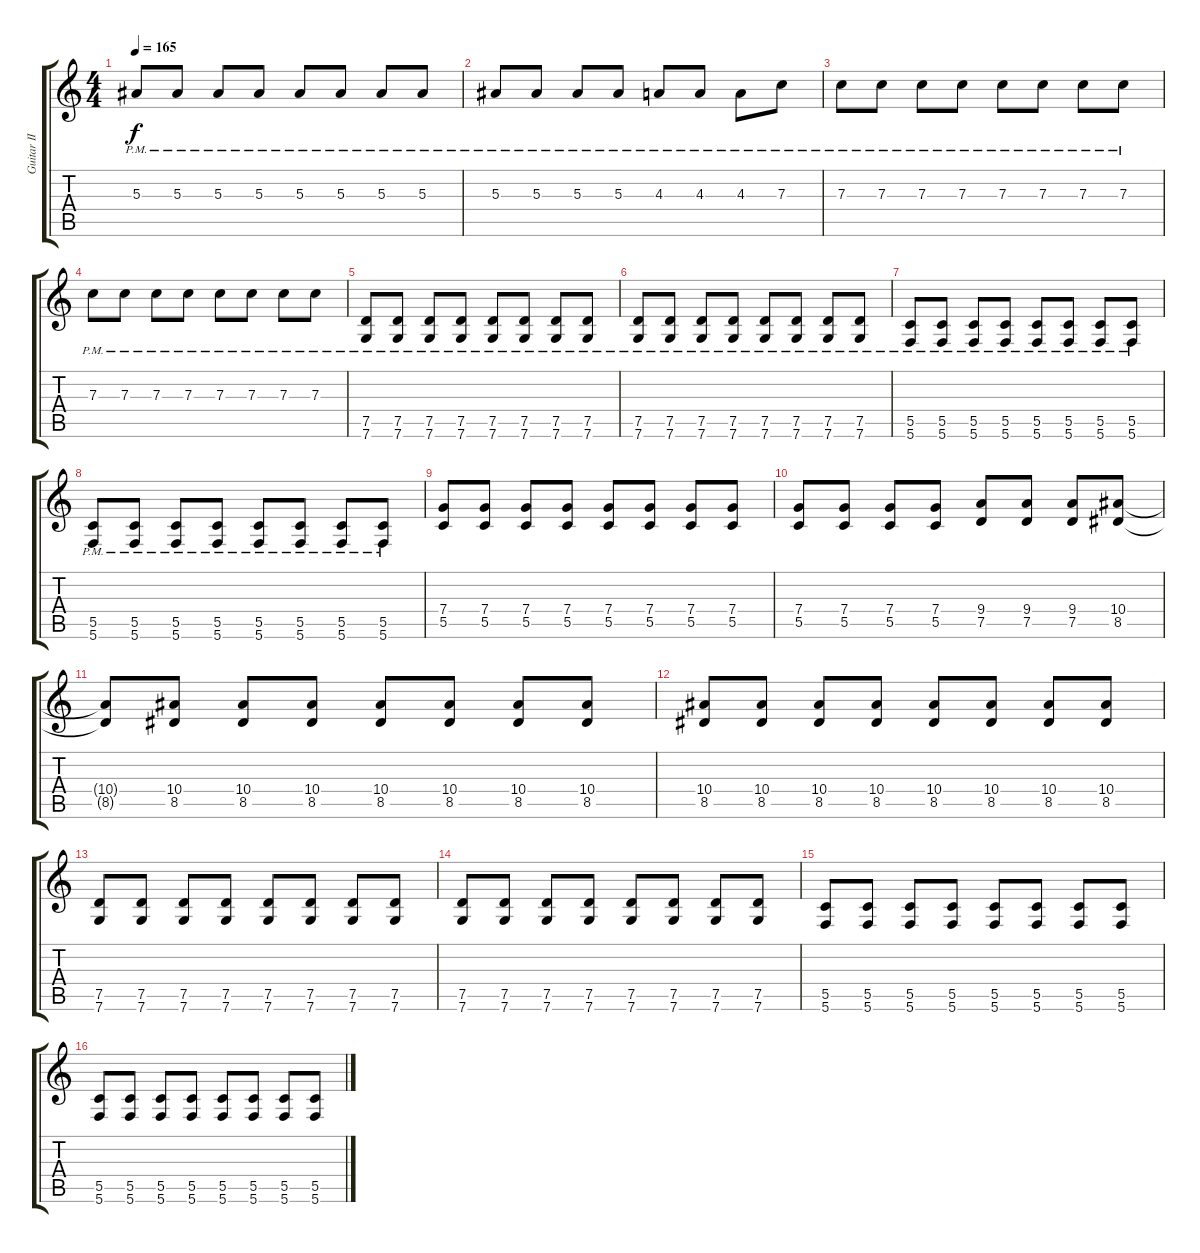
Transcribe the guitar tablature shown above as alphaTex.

\track ("Guitar II" "Guitar II") {instrument overdrivenguitar}
\staff {score tabs}
\tuning (D4 A3 F3 C3 G2 C2) {hide}
\ts (4 4)
\tempo 165
\clef g2
\ks c
5.3{pm}.8{dy f} 5.3{pm}.8 5.3{pm}.8 5.3{pm}.8 5.3{pm}.8 5.3{pm}.8 5.3{pm}.8 5.3{pm}.8 |
5.3{pm}.8 5.3{pm}.8 5.3{pm}.8 5.3{pm}.8 4.3{pm}.8 4.3{pm}.8 4.3{pm}.8 7.3{pm}.8 |
7.3{pm}.8 7.3{pm}.8 7.3{pm}.8 7.3{pm}.8 7.3{pm}.8 7.3{pm}.8 7.3{pm}.8 7.3{pm}.8 |
7.3{pm}.8 7.3{pm}.8 7.3{pm}.8 7.3{pm}.8 7.3{pm}.8 7.3{pm}.8 7.3{pm}.8 7.3{pm}.8 |
(7.5 7.6{pm}).8 (7.5 7.6{pm}).8 (7.5 7.6{pm}).8 (7.5 7.6{pm}).8 (7.5 7.6{pm}).8 (7.5 7.6{pm}).8 (7.5 7.6{pm}).8 (7.5 7.6{pm}).8 |
(7.5 7.6{pm}).8 (7.5 7.6{pm}).8 (7.5 7.6{pm}).8 (7.5 7.6{pm}).8 (7.5 7.6{pm}).8 (7.5 7.6{pm}).8 (7.5 7.6{pm}).8 (7.5 7.6{pm}).8 |
(5.5 5.6{pm}).8 (5.5 5.6{pm}).8 (5.5 5.6{pm}).8 (5.5 5.6{pm}).8 (5.5 5.6{pm}).8 (5.5 5.6{pm}).8 (5.5 5.6{pm}).8 (5.5 5.6{pm}).8 |
(5.5 5.6{pm}).8 (5.5 5.6{pm}).8 (5.5 5.6{pm}).8 (5.5 5.6{pm}).8 (5.5 5.6{pm}).8 (5.5 5.6{pm}).8 (5.5 5.6{pm}).8 (5.5 5.6{pm}).8 |
(7.4 5.5).8 (7.4 5.5).8 (7.4 5.5).8 (7.4 5.5).8 (7.4 5.5).8 (7.4 5.5).8 (7.4 5.5).8 (7.4 5.5).8 |
(7.4 5.5).8 (7.4 5.5).8 (7.4 5.5).8 (7.4 5.5).8 (9.4 7.5).8 (9.4 7.5).8 (9.4 7.5).8 (10.4 8.5).8 |
(10.4{t} 8.5{t}).8 (10.4 8.5).8 (10.4 8.5).8 (10.4 8.5).8 (10.4 8.5).8 (10.4 8.5).8 (10.4 8.5).8 (10.4 8.5).8 |
(10.4 8.5).8 (10.4 8.5).8 (10.4 8.5).8 (10.4 8.5).8 (10.4 8.5).8 (10.4 8.5).8 (10.4 8.5).8 (10.4 8.5).8 |
(7.5 7.6).8 (7.5 7.6).8 (7.5 7.6).8 (7.5 7.6).8 (7.5 7.6).8 (7.5 7.6).8 (7.5 7.6).8 (7.5 7.6).8 |
(7.5 7.6).8 (7.5 7.6).8 (7.5 7.6).8 (7.5 7.6).8 (7.5 7.6).8 (7.5 7.6).8 (7.5 7.6).8 (7.5 7.6).8 |
(5.5 5.6).8 (5.5 5.6).8 (5.5 5.6).8 (5.5 5.6).8 (5.5 5.6).8 (5.5 5.6).8 (5.5 5.6).8 (5.5 5.6).8 |
(5.5 5.6).8 (5.5 5.6).8 (5.5 5.6).8 (5.5 5.6).8 (5.5 5.6).8 (5.5 5.6).8 (5.5 5.6).8 (5.5 5.6).8
